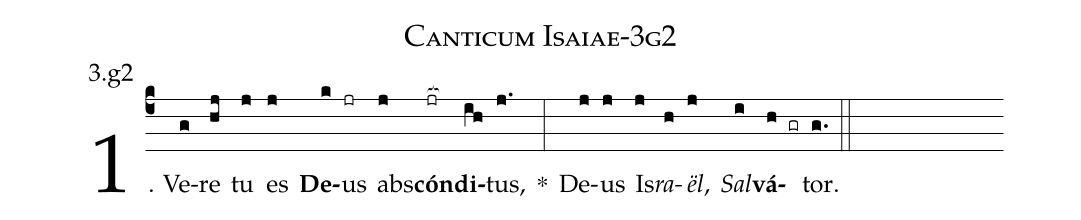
name: Canticum Isaiae-3g2;
annotation: 3.g2;
%%
(c4)1. Ve(g)re(hj) tu(j) es(j) <b>De</b>(k)us(jr) abs(j)<b>cón</b>(jr[ocb:1{])<b>di</b>(ih[ocb:0}])tus,(j.) *(:) De(j)us(j) Is(j)<i>ra</i>(h)<i>ël</i>,(j) <i>Sal</i>(i)<b>vá</b>(h gr)tor.(g.) (::)
